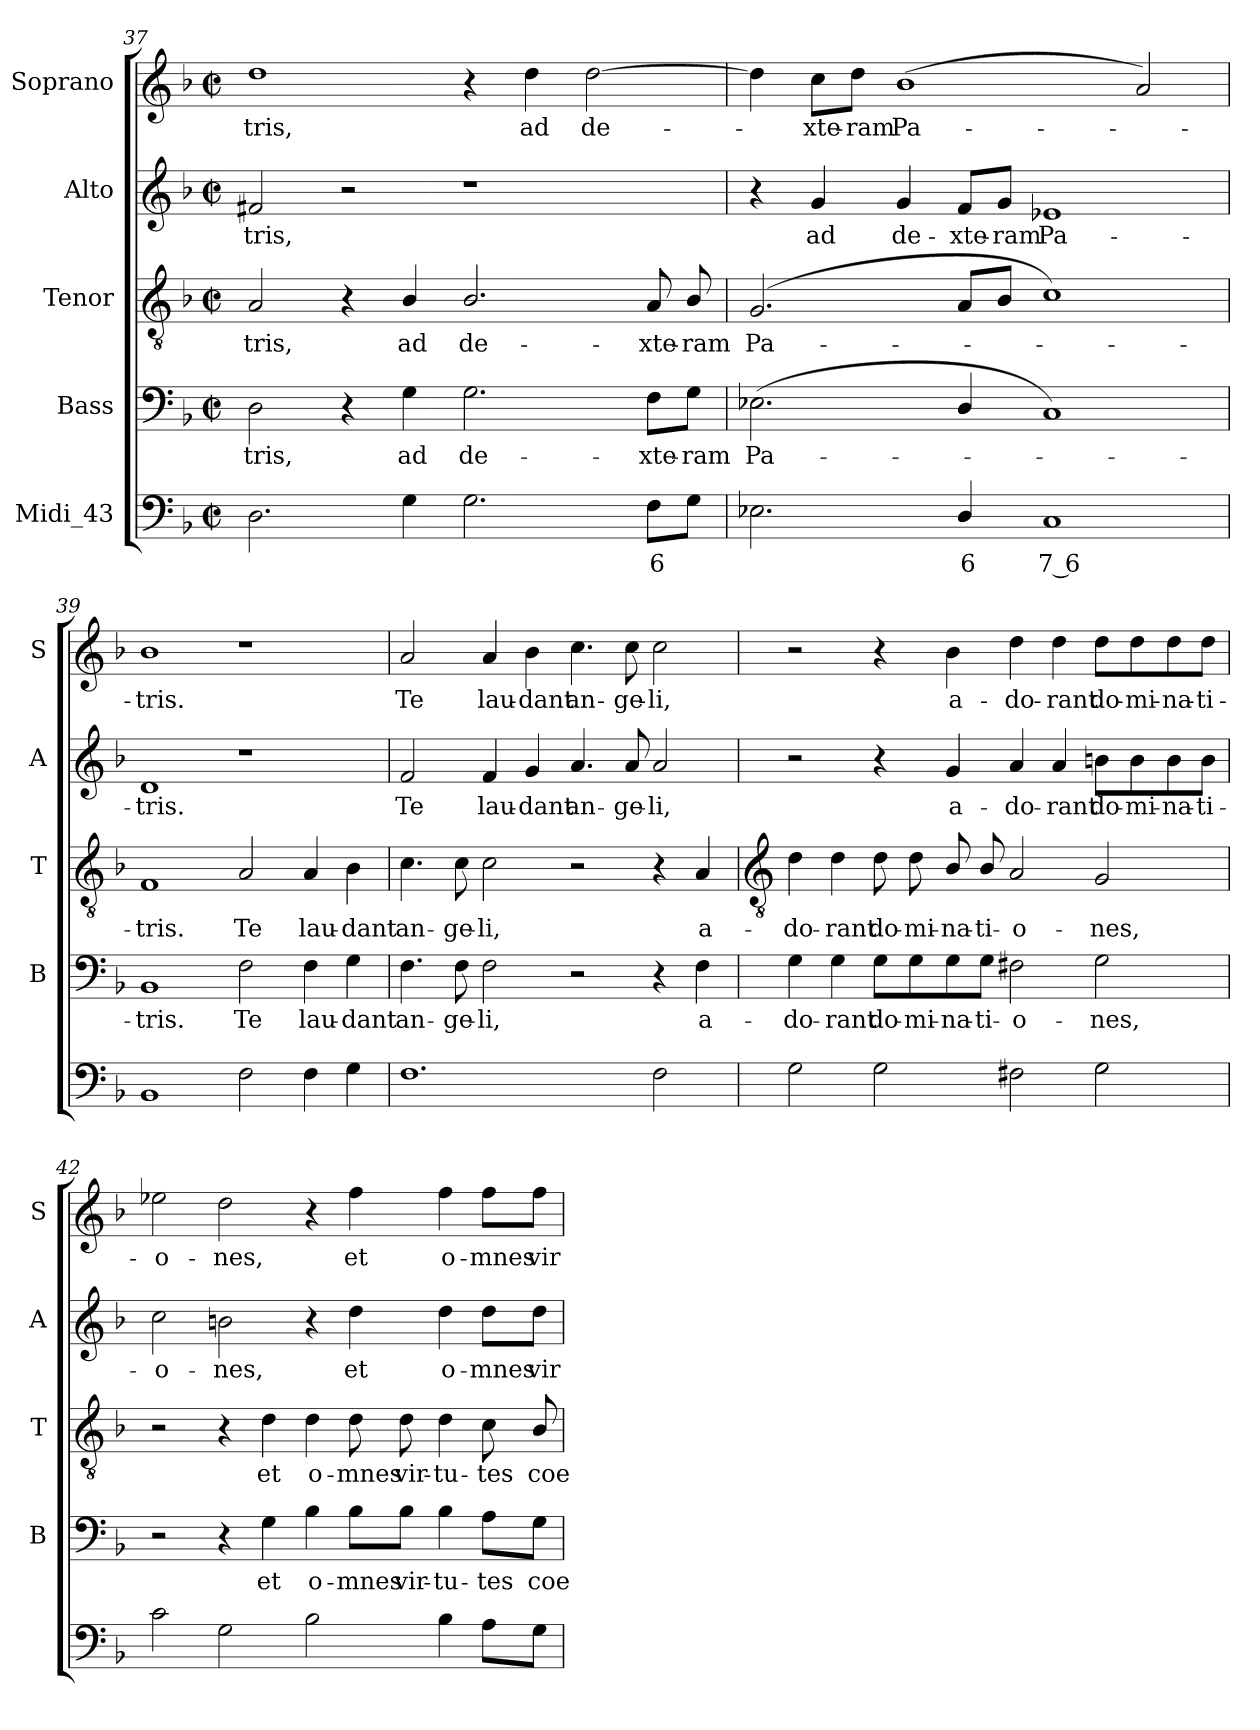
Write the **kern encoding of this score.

**kern	**text	**kern	**text	**kern	**text	**kern	**text	**kern	**text
*part5	*part5	*part4	*part4	*part3	*part3	*part2	*part2	*part1	*part1
*staff5	*staff5	*staff4	*staff4	*staff3	*staff3	*staff2	*staff2	*staff1	*staff1
*I"Midi_43	*	*I"Bass	*	*I"Tenor	*	*I"Alto	*	*I"Soprano	*
*	*	*I'B	*	*I'T	*	*I'A	*	*I'S	*
!!LO:LB:g=z
*clefF4	*	*clefF4	*	*clefGv2	*	*clefG2	*	*clefG2	*
*k[b-]	*	*k[b-]	*	*k[b-]	*	*k[b-]	*	*k[b-]	*
*F:	*	*F:	*	*F:	*	*F:	*	*F:	*
*M4/2	*	*M4/2	*	*M4/2	*	*M4/2	*	*M4/2	*
*met(c|)	*	*met(c|)	*	*met(c|)	*	*met(c|)	*	*met(c|)	*
=37	=37	=37	=37	=37	=37	=37	=37	=37	=37
!	!	!	!LO:LY:b	!	!LO:LY:b	!	!LO:LY:b	!	!LO:LY:b
2.D	.	2D	tris,	2A	tris,	2f#X	-tris,	1dd	tris,
.	.	4r	.	4r	.	2r	.	.	.
!	!	!	!LO:LY:b	!	!LO:LY:b	!	!	!	!
4G	.	4G	ad	4B-/	ad	.	.	.	.
!	!	!	!LO:LY:b	!	!LO:LY:b	!	!	!	!
2.G	.	2.G	de-	2.B-/	de-	1r	.	4r	.
!	!	!	!	!	!	!	!	!	!LO:LY:b
.	.	.	.	.	.	.	.	4dd	ad
!	!	!	!	!	!	!	!	!	!LO:LY:b
.	.	.	.	.	.	.	.	[2dd	de-
!	!LO:LY:b	!	!LO:LY:b	!	!LO:LY:b	!	!	!	!
8FL	6	8F\L	-xte-	8A	-xte-	.	.	.	.
!	!	!	!LO:LY:b	!	!LO:LY:b	!	!	!	!
8GJ	.	8G\J	-ram	8B-/	-ram	.	.	.	.
=38	=38	=38	=38	=38	=38	=38	=38	=38	=38
!	!	!	!LO:LY:b	!	!LO:LY:b	!	!	!	!
2.E-X	.	(<2.E-X	Pa-	(<2.G	Pa-	4r	.	4dd]	.
!	!	!	!	!	!	!	!LO:LY:b	!	!LO:LY:b
.	.	.	.	.	.	4g	ad	8cc\L	xte-
!	!	!	!	!	!	!	!	!	!LO:LY:b
.	.	.	.	.	.	.	.	8dd\J	-ram
!	!	!	!	!	!	!	!LO:LY:b	!	!LO:LY:b
.	.	.	.	.	.	4g	de-	(<1b-	Pa-
!	!LO:LY:b	!	!	!	!	!	!LO:LY:b	!	!
4D/	6	4D/	.	8AL	.	8f/L	-xte-	.	.
!	!	!	!	!	!	!	!LO:LY:b	!	!
.	.	.	.	8B-J	.	8g/J	-ram	.	.
!	!LO:LY:b	!	!	!	!	!	!LO:LY:b	!	!
1C	7 6	1C/)	.	1c)	.	1e-X	Pa-	.	.
.	.	.	.	.	.	.	.	2a)	.
=39	=39	=39	=39	=39	=39	=39	=39	=39	=39
!	!	!	!LO:LY:b	!	!LO:LY:b	!	!LO:LY:b	!	!LO:LY:b
1BB-	.	1BB-	tris.	1F	tris.	1d	-tris.	1b-	tris.
!	!	!	!LO:LY:b	!	!LO:LY:b	!	!	!	!
2F	.	2F	Te	2A	Te	1r	.	1r	.
!	!	!	!LO:LY:b	!	!LO:LY:b	!	!	!	!
4F	.	4F	lau-	4A	lau-	.	.	.	.
!	!	!	!LO:LY:b	!	!LO:LY:b	!	!	!	!
4G	.	4G	-dant	4B-	-dant	.	.	.	.
=40	=40	=40	=40	=40	=40	=40	=40	=40	=40
!	!	!	!LO:LY:b	!	!LO:LY:b	!	!LO:LY:b	!	!LO:LY:b
1.F	.	4.F	an-	4.c	an-	2f	Te	2a	Te
!	!	!	!LO:LY:b	!	!LO:LY:b	!	!	!	!
.	.	8F	-ge-	8c	-ge-	.	.	.	.
!	!	!	!LO:LY:b	!	!LO:LY:b	!	!LO:LY:b	!	!LO:LY:b
.	.	2F	-li,	2c	-li,	4f	lau-	4a	lau-
!	!	!	!	!	!	!	!LO:LY:b	!	!LO:LY:b
.	.	.	.	.	.	4g	-dant	4b-	-dant
!	!	!	!	!	!	!	!LO:LY:b	!	!LO:LY:b
.	.	2r	.	2r	.	4.a	an-	4.cc	an-
!	!	!	!	!	!	!	!LO:LY:b	!	!LO:LY:b
.	.	.	.	.	.	8a	-ge-	8cc	-ge-
!	!	!	!	!	!	!	!LO:LY:b	!	!LO:LY:b
2F	.	4r	.	4r	.	2a	-li,	2cc	-li,
!	!	!	!LO:LY:b	!	!LO:LY:b	!	!	!	!
.	.	4F	a-	4A	a-	.	.	.	.
!!LO:LB:g=z
=41	=41	=41	=41	=41	=41	=41	=41	=41	=41
*	*	*	*	*clefGv2	*	*	*	*	*
!	!	!	!LO:LY:b	!	!LO:LY:b	!	!	!	!
2G	.	4G	-do-	4d	-do-	2r	.	2r	.
!	!	!	!LO:LY:b	!	!LO:LY:b	!	!	!	!
.	.	4G	-rant	4d	-rant	.	.	.	.
!	!	!	!LO:LY:b	!	!LO:LY:b	!	!	!	!
2G	.	8G\L	do-	8d	do-	4r	.	4r	.
!	!	!	!LO:LY:b	!	!LO:LY:b	!	!	!	!
.	.	8G\	-mi-	8d	-mi-	.	.	.	.
!	!	!	!LO:LY:b	!	!LO:LY:b	!	!LO:LY:b	!	!LO:LY:b
.	.	8G\	-na-	8B-/	-na-	4g	a-	4b-	a-
!	!	!	!LO:LY:b	!	!LO:LY:b	!	!	!	!
.	.	8G\J	-ti-	8B-/	-ti-	.	.	.	.
!	!	!	!LO:LY:b	!	!LO:LY:b	!	!LO:LY:b	!	!LO:LY:b
2F#X	.	2F#X	-o-	2A	-o-	4a	-do-	4dd	-do-
!	!	!	!	!	!	!	!LO:LY:b	!	!LO:LY:b
.	.	.	.	.	.	4a	-rant	4dd	-rant
!	!	!	!LO:LY:b	!	!LO:LY:b	!	!LO:LY:b	!	!LO:LY:b
2G	.	2G	-nes,	2G	-nes,	8bn\L	do-	8dd\L	do-
!	!	!	!	!	!	!	!LO:LY:b	!	!LO:LY:b
.	.	.	.	.	.	8b\	-mi-	8dd\	-mi-
!	!	!	!	!	!	!	!LO:LY:b	!	!LO:LY:b
.	.	.	.	.	.	8b\	-na-	8dd\	-na-
!	!	!	!	!	!	!	!LO:LY:b	!	!LO:LY:b
.	.	.	.	.	.	8b\J	-ti-	8dd\J	-ti-
=42	=42	=42	=42	=42	=42	=42	=42	=42	=42
!	!	!	!	!	!	!	!LO:LY:b	!	!LO:LY:b
2c	.	2r	.	2r	.	2cc	-o-	2ee-X	-o-
!	!	!	!	!	!	!	!LO:LY:b	!	!LO:LY:b
2G	.	4r	.	4r	.	2bn	-nes,	2dd	-nes,
!	!	!	!LO:LY:b	!	!LO:LY:b	!	!	!	!
.	.	4G	et	4d	et	.	.	.	.
!	!	!	!LO:LY:b	!	!LO:LY:b	!	!	!	!
2B-	.	4B-	o-	4d	o-	4r	.	4r	.
!	!	!	!LO:LY:b	!	!LO:LY:b	!	!LO:LY:b	!	!LO:LY:b
.	.	8B-\L	-mnes	8d	-mnes	4dd	et	4ff	et
!	!	!	!LO:LY:b	!	!LO:LY:b	!	!	!	!
.	.	8B-\J	vir-	8d	vir-	.	.	.	.
!	!	!	!LO:LY:b	!	!LO:LY:b	!	!LO:LY:b	!	!LO:LY:b
4B-	.	4B-	-tu-	4d	-tu-	4dd	o-	4ff	o-
!	!	!	!LO:LY:b	!	!LO:LY:b	!	!LO:LY:b	!	!LO:LY:b
8AL	.	8A\L	-tes	8c	-tes	8dd\L	-mnes	8ff\L	-mnes
!	!	!	!LO:LY:b	!	!LO:LY:b	!	!LO:LY:b	!	!LO:LY:b
8GJ	.	8G\J	coe-	8B-/	coe-	8dd\J	vir-	8ff\J	vir-
=	=	=	=	=	=	=	=	=	=
*-	*-	*-	*-	*-	*-	*-	*-	*-	*-
